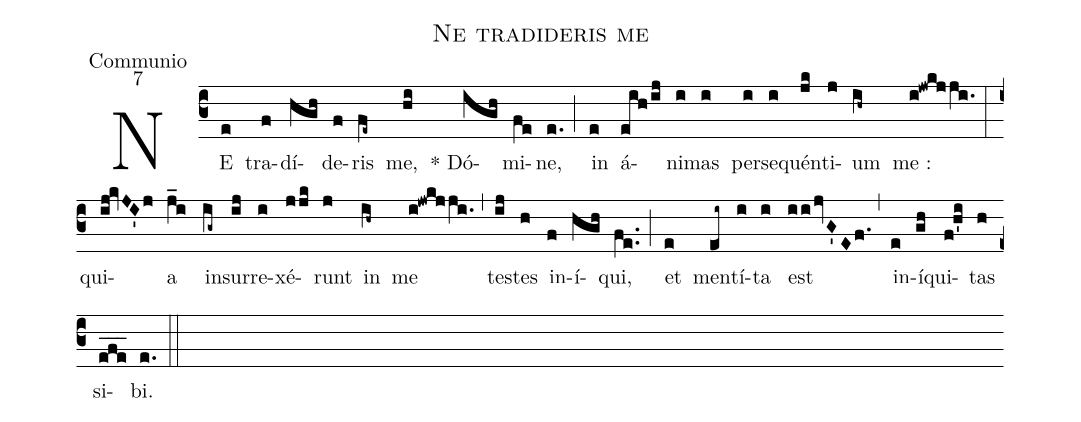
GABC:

name:Ne tradideris me;
office-part:Communio;
mode:7;
%%
(c3) NE(e) tra(f)dí(hgh)de(f)ris(fe~) me,(hi) * Dó(igh)mi(fe)ne,(e.) (;) in(e) á(eih/ij)ni(i)mas(i) per(i)se(i)quén(jk)ti(j)um(ih~) me :(i!jwkjji.) (:) qui(ij!kvJI'j)a(j_i) in(ig~)sur(ij)re(i)xé(jjk)runt(j) in(ih~) me(i!jwkjji.) (,) te(ij)stes(h) in(f)í(hgh)qui,(fe..) (;) et(e) men(ei~)tí(i)ta(i) est(iijvG'Ef.) (,) in(e)í(gh)qui(f!h'i)tas(h) si(efe___)bi.(e.) (::)
